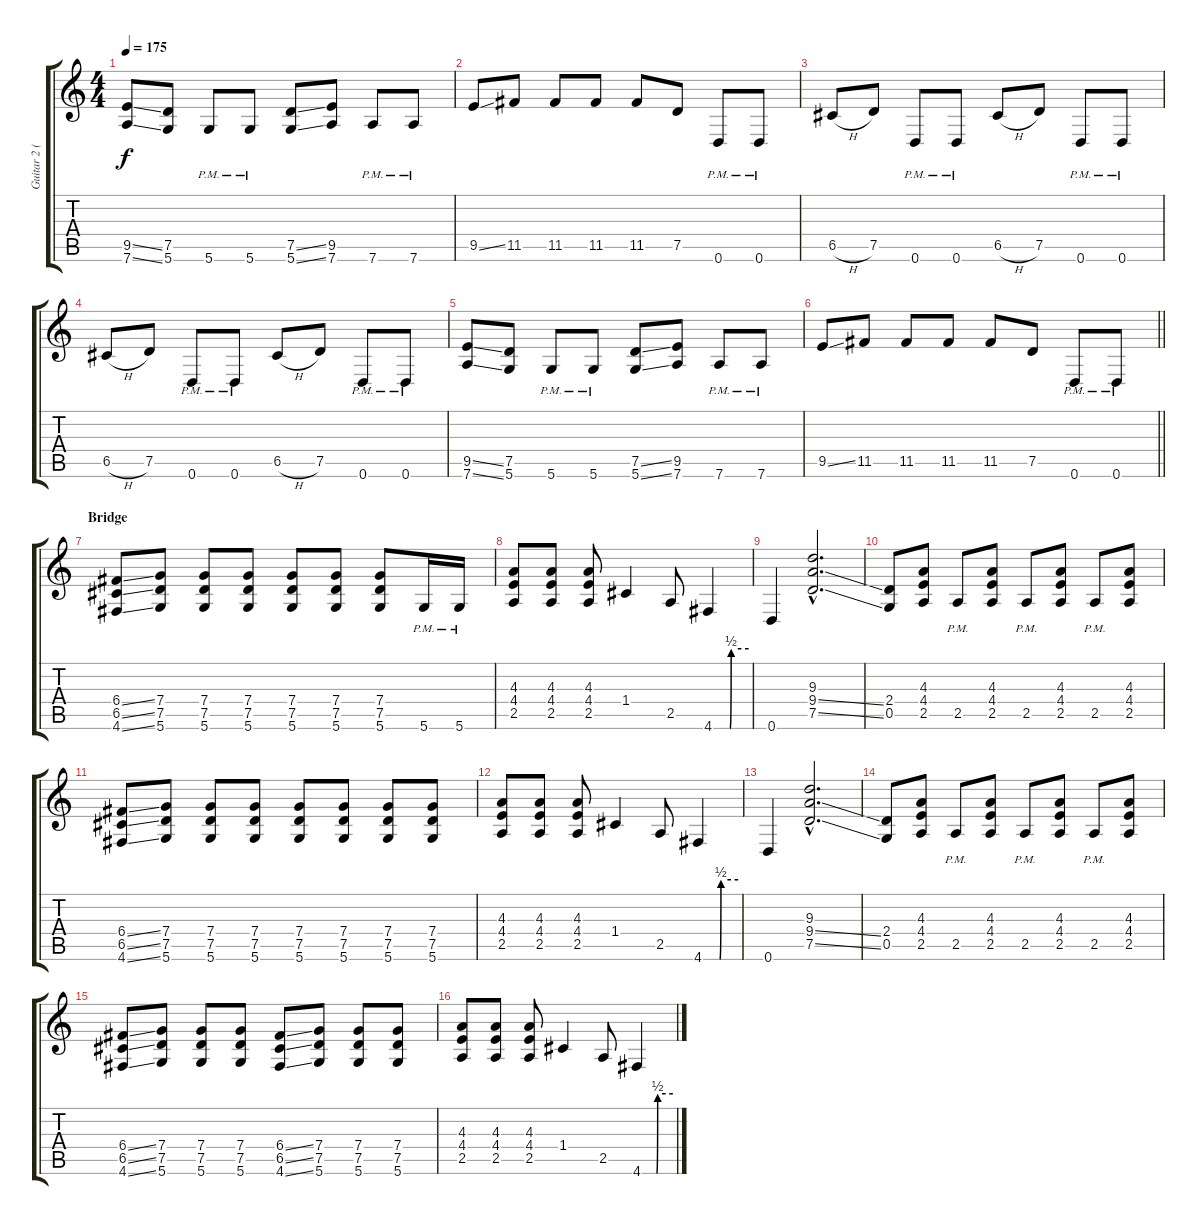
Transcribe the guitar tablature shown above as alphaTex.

\track ("Guitar 2 (Rhythm)" "Guitar 2 (") {instrument distortionguitar}
\staff {score tabs}
\tuning (D4 A3 F3 C3 G2 D2) {hide}
\ts (4 4)
\tempo 175
\clef g2
\ks c
(9.5{ss} 7.6{ss}).8{dy f} (7.5 5.6).8 5.6{pm}.8 5.6{pm}.8 (7.5{ss} 5.6{ss}).8 (9.5 7.6).8 7.6{pm}.8 7.6{pm}.8 |
9.5{ss}.8 11.5.8 11.5.8 11.5.8 11.5.8 7.5.8 0.6{pm}.8 0.6{pm}.8 |
6.5{h}.8 7.5.8 0.6{pm}.8 0.6{pm}.8 6.5{h}.8 7.5.8 0.6{pm}.8 0.6{pm}.8 |
6.5{h}.8 7.5.8 0.6{pm}.8 0.6{pm}.8 6.5{h}.8 7.5.8 0.6{pm}.8 0.6{pm}.8 |
(9.5{ss} 7.6{ss}).8 (7.5 5.6).8 5.6{pm}.8 5.6{pm}.8 (7.5{ss} 5.6{ss}).8 (9.5 7.6).8 7.6{pm}.8 7.6{pm}.8 |
\barLineRight lightlight
9.5{ss}.8 11.5.8 11.5.8 11.5.8 11.5.8 7.5.8 0.6{pm}.8 0.6{pm}.8 |
\section ("" "Bridge")
(6.4{ss} 6.5{ss} 4.6{ss}).8 (7.4 7.5 5.6).8 (7.4 7.5 5.6).8 (7.4 7.5 5.6).8 (7.4 7.5 5.6).8 (7.4 7.5 5.6).8 (7.4 7.5 5.6).8 5.6{pm}.16 5.6{pm}.16 |
(4.3 4.4 2.5).8 (4.3 4.4 2.5).8 (4.3 4.4 2.5).8 1.4.4 2.5.8 4.6{be (custom 0 0 28 0 30 2 60 2)}.4 |
0.6.4 (9.3{hac} 9.4{ss hac} 7.5{ss hac}).2{d} |
(2.4 0.5).8 (4.3 4.4 2.5).8 2.5{pm}.8 (4.3 4.4 2.5).8 2.5{pm}.8 (4.3 4.4 2.5).8 2.5{pm}.8 (4.3 4.4 2.5).8 |
(6.4{ss} 6.5{ss} 4.6{ss}).8 (7.4 7.5 5.6).8 (7.4 7.5 5.6).8 (7.4 7.5 5.6).8 (7.4 7.5 5.6).8 (7.4 7.5 5.6).8 (7.4 7.5 5.6).8 (7.4 7.5 5.6).8 |
(4.3 4.4 2.5).8 (4.3 4.4 2.5).8 (4.3 4.4 2.5).8 1.4.4 2.5.8 4.6{be (custom 0 0 28 0 30 2 60 2)}.4 |
0.6.4 (9.3{hac} 9.4{ss hac} 7.5{ss hac}).2{d} |
(2.4 0.5).8 (4.3 4.4 2.5).8 2.5{pm}.8 (4.3 4.4 2.5).8 2.5{pm}.8 (4.3 4.4 2.5).8 2.5{pm}.8 (4.3 4.4 2.5).8 |
(6.4{ss} 6.5{ss} 4.6{ss}).8 (7.4 7.5 5.6).8 (7.4 7.5 5.6).8 (7.4 7.5 5.6).8 (6.4{ss} 6.5{ss} 4.6{ss}).8 (7.4 7.5 5.6).8 (7.4 7.5 5.6).8 (7.4 7.5 5.6).8 |
(4.3 4.4 2.5).8 (4.3 4.4 2.5).8 (4.3 4.4 2.5).8 1.4.4 2.5.8 4.6{be (custom 0 0 28 0 30 2 60 2)}.4
